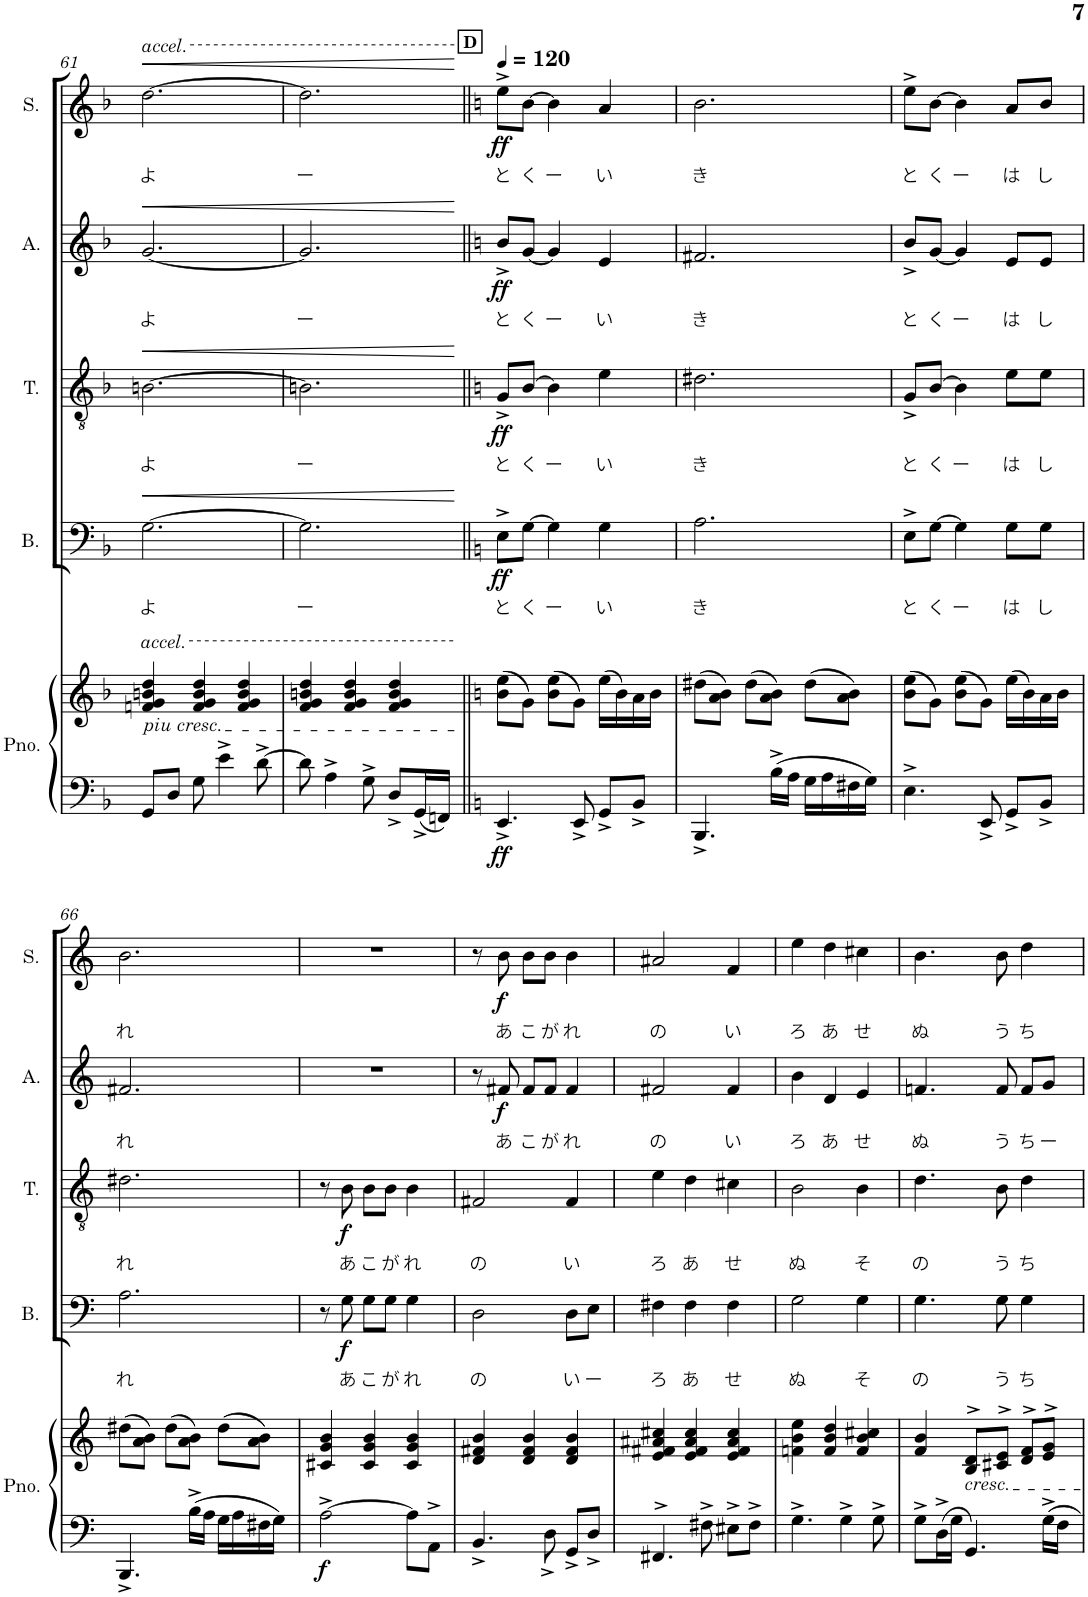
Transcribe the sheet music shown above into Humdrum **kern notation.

**kern	**kern	**dynam	**kern	**text	**dynam	**kern	**text	**dynam	**kern	**text	**dynam	**kern	**text	**dynam
*part5	*part5	*part5	*part4	*part4	*part4	*part3	*part3	*part3	*part2	*part2	*part2	*part1	*part1	*part1
*staff6	*staff5	*staff5/6	*staff4	*staff4	*staff4	*staff3	*staff3	*staff3	*staff2	*staff2	*staff2	*staff1	*staff1	*staff1
*I"Piano	*	*	*I"Bass	*	*	*I"Tenor	*	*	*I"Alto	*	*	*I"Soprano	*	*
*I'Pno.	*	*	*I'B.	*	*	*I'T.	*	*	*I'A.	*	*	*I'S.	*	*
!!LO:PB:g=z
*clefF4	*clefG2	*	*clefF4	*	*	*clefGv2	*	*	*clefG2	*	*	*clefG2	*	*
*	*	*	*Trd12c21	*	*	*Trd8c14	*	*	*Trd1c2	*	*	*Trd1c2	*	*
*k[b-]	*k[b-]	*	*k[b-]	*	*	*k[b-]	*	*	*k[b-]	*	*	*k[b-]	*	*
*M3/4	*M3/4	*	*M3/4	*	*	*M3/4	*	*	*M3/4	*	*	*M3/4	*	*
=61	=61	=61	=61	=61	=61	=61	=61	=61	=61	=61	=61	=61	=61	=61
!	!	!	!	!	!	!	!	!	!	!	!	!LO:TX:a:t=accel.	!	!
!	!LO:TX:a:t=accel.	!	!	!	!	!	!	!	!	!	!	!	!	!
!LO:TX:a:i:t=piu cresc.	!	!	!	!	!	!	!	!	!	!	!	!	!	!
!	!	!	!	!LO:LY:b	!LO:HP:b	!	!LO:LY:b	!LO:HP:b	!	!LO:LY:b	!LO:HP:b	!	!LO:LY:b	!
8GG/L	4fn/ 4g/ 4bn/ 4dd/	.	[2.G\	よ	<	[2.Bn\	よ	<	[2.g/	よ	<	[2.dd\	よ	.
8D/J	.	.	.	.	.	.	.	.	.	.	.	.	.	.
8G\	4f/ 4g/ 4b/ 4dd/	.	.	.	.	.	.	.	.	.	.	.	.	.
4e^\	.	.	.	.	.	.	.	.	.	.	.	.	.	.
.	4f/ 4g/ 4b/ 4dd/	.	.	.	.	.	.	.	.	.	.	.	.	.
[8d^\	.	.	.	.	.	.	.	.	.	.	.	.	.	.
=62	=62	=62	=62	=62	=62	=62	=62	=62	=62	=62	=62	=62	=62	=62
!	!	!	!	!LO:LY:b	!	!	!LO:LY:b	!	!	!LO:LY:b	!	!	!LO:LY:b	!LO:HP:b
8d\]	4f/ 4g/ 4bn/ 4dd/	.	2.G\]	ー	.	2.Bn\]	ー	.	2.g/]	ー	.	2.dd\]	ー	<
4A^\	.	.	.	.	.	.	.	.	.	.	.	.	.	.
.	4f/ 4g/ 4b/ 4dd/	.	.	.	.	.	.	.	.	.	.	.	.	.
8G^\	.	.	.	.	.	.	.	.	.	.	.	.	.	.
8D^/L	4f/ 4g/ 4b/ 4dd/	.	.	.	.	.	.	.	.	.	.	.	.	.
16GG^/L	.	.	.	.	.	.	.	.	.	.	.	.	.	.
16FFn/JJ	.	.	.	.	.	.	.	.	.	.	.	.	.	.
.	.	.	.	.	[	.	.	[	.	.	[	.	.	[
=63||	=63||	=63||	=63||	=63||	=63||	=63||	=63||	=63||	=63||	=63||	=63||	=63||	=63||	=63||
!!LO:REH:place=s1:a:B:cj:fs=9:t=D
*k[]	*k[]	*	*k[]	*	*	*k[]	*	*	*k[]	*	*	*k[]	*	*
*	*	*	*	*	*	*	*	*	*	*	*	*MM120	*	*
!	!	!LO:DY:b=2	!	!LO:LY:b	!LO:DY:b	!	!LO:LY:b	!LO:DY:b	!	!LO:LY:b	!LO:DY:b	!	!LO:LY:b	!LO:DY:b
4.EE^/	(8b\ 8ee\L	ff	8E^\L	と	ff	8G^/L	と	ff	8b^/L	と	ff	8ee^\L	と	ff
!	!	!	!	!LO:LY:b	!	!	!LO:LY:b	!	!	!LO:LY:b	!	!	!LO:LY:b	!
.	8g\J)	.	[8G\J	く	.	[8B/J	く	.	[8g/J	く	.	[8b\J	く	.
!	!	!	!	!LO:LY:b	!	!	!LO:LY:b	!	!	!LO:LY:b	!	!	!LO:LY:b	!
.	(8b\ 8ee\L	.	4G\]	ー	.	4B\]	ー	.	4g/]	ー	.	4b\]	ー	.
8EE^/	8g\J)	.	.	.	.	.	.	.	.	.	.	.	.	.
!	!	!	!	!LO:LY:b	!	!	!LO:LY:b	!	!	!LO:LY:b	!	!	!LO:LY:b	!
8GG^/L	(16ee\LL	.	4G\	い	.	4e\	い	.	4e/	い	.	4a/	い	.
.	16b\)	.	.	.	.	.	.	.	.	.	.	.	.	.
8BB^/J	16a\	.	.	.	.	.	.	.	.	.	.	.	.	.
.	16b\JJ	.	.	.	.	.	.	.	.	.	.	.	.	.
=64	=64	=64	=64	=64	=64	=64	=64	=64	=64	=64	=64	=64	=64	=64
!	!	!	!	!LO:LY:b	!	!	!LO:LY:b	!	!	!LO:LY:b	!	!	!LO:LY:b	!
4.BBB^/	(8dd#X\L	.	2.A\	き	.	2.d#X\	き	.	2.f#X/	き	.	2.b\	き	.
.	8a\ 8b\J)	.	.	.	.	.	.	.	.	.	.	.	.	.
.	(8dd#\L	.	.	.	.	.	.	.	.	.	.	.	.	.
16B^\LL	8a\ 8b\J)	.	.	.	.	.	.	.	.	.	.	.	.	.
16A\JJ	.	.	.	.	.	.	.	.	.	.	.	.	.	.
16G\LL	(8dd#\L	.	.	.	.	.	.	.	.	.	.	.	.	.
16A\	.	.	.	.	.	.	.	.	.	.	.	.	.	.
16F#X\	8a\ 8b\J)	.	.	.	.	.	.	.	.	.	.	.	.	.
16G\JJ	.	.	.	.	.	.	.	.	.	.	.	.	.	.
=65	=65	=65	=65	=65	=65	=65	=65	=65	=65	=65	=65	=65	=65	=65
!	!	!	!	!LO:LY:b	!	!	!LO:LY:b	!	!	!LO:LY:b	!	!	!LO:LY:b	!
4.E^\	(8b\ 8ee\L	.	8E^\L	と	.	8G^/L	と	.	8b^/L	と	.	8ee^\L	と	.
!	!	!	!	!LO:LY:b	!	!	!LO:LY:b	!	!	!LO:LY:b	!	!	!LO:LY:b	!
.	8g\J)	.	[8G\J	く	.	[8B/J	く	.	[8g/J	く	.	[8b\J	く	.
!	!	!	!	!LO:LY:b	!	!	!LO:LY:b	!	!	!LO:LY:b	!	!	!LO:LY:b	!
.	(8b\ 8ee\L	.	4G\]	ー	.	4B\]	ー	.	4g/]	ー	.	4b\]	ー	.
8EE^/	8g\J)	.	.	.	.	.	.	.	.	.	.	.	.	.
!	!	!	!	!LO:LY:b	!	!	!LO:LY:b	!	!	!LO:LY:b	!	!	!LO:LY:b	!
8GG^/L	(16ee\LL	.	8G\L	は	.	8e\L	は	.	8e/L	は	.	8a/L	は	.
.	16b\)	.	.	.	.	.	.	.	.	.	.	.	.	.
!	!	!	!	!LO:LY:b	!	!	!LO:LY:b	!	!	!LO:LY:b	!	!	!LO:LY:b	!
8BB^/J	16a\	.	8G\J	し	.	8e\J	し	.	8e/J	し	.	8b/J	し	.
.	16b\JJ	.	.	.	.	.	.	.	.	.	.	.	.	.
!!LO:LB:g=z
=66	=66	=66	=66	=66	=66	=66	=66	=66	=66	=66	=66	=66	=66	=66
!	!	!	!	!LO:LY:b	!	!	!LO:LY:b	!	!	!LO:LY:b	!	!	!LO:LY:b	!
4.BBB^/	(8dd#X\L	.	2.A\	れ	.	2.d#X\	れ	.	2.f#X/	れ	.	2.b\	れ	.
.	8a\ 8b\J)	.	.	.	.	.	.	.	.	.	.	.	.	.
.	(8dd#\L	.	.	.	.	.	.	.	.	.	.	.	.	.
16B^\LL	8a\ 8b\J)	.	.	.	.	.	.	.	.	.	.	.	.	.
16A\JJ	.	.	.	.	.	.	.	.	.	.	.	.	.	.
16G\LL	(8dd#\L	.	.	.	.	.	.	.	.	.	.	.	.	.
16A\	.	.	.	.	.	.	.	.	.	.	.	.	.	.
16F#X\	8a\ 8b\J)	.	.	.	.	.	.	.	.	.	.	.	.	.
16G\JJ	.	.	.	.	.	.	.	.	.	.	.	.	.	.
=67	=67	=67	=67	=67	=67	=67	=67	=67	=67	=67	=67	=67	=67	=67
!	!	!LO:DY:b=2	!	!	!	!	!	!	!	!	!	!	!	!
[2A^\	4c#X/ 4g/ 4b/	f	8r	.	.	8r	.	.	2.r	.	.	2.r	.	.
!	!	!	!	!LO:LY:b	!LO:DY:b	!	!LO:LY:b	!LO:DY:b	!	!	!	!	!	!
.	.	.	8G\	あ	f	8B\	あ	f	.	.	.	.	.	.
!	!	!	!	!LO:LY:b	!	!	!LO:LY:b	!	!	!	!	!	!	!
.	4c#/ 4g/ 4b/	.	8G\L	こ	.	8B\L	こ	.	.	.	.	.	.	.
!	!	!	!	!LO:LY:b	!	!	!LO:LY:b	!	!	!	!	!	!	!
.	.	.	8G\J	が	.	8B\J	が	.	.	.	.	.	.	.
!	!	!	!	!LO:LY:b	!	!	!LO:LY:b	!	!	!	!	!	!	!
8A\L]	4c#/ 4g/ 4b/	.	4G\	れ	.	4B\	れ	.	.	.	.	.	.	.
8AA^\J	.	.	.	.	.	.	.	.	.	.	.	.	.	.
=68	=68	=68	=68	=68	=68	=68	=68	=68	=68	=68	=68	=68	=68	=68
!	!	!	!	!LO:LY:b	!	!	!LO:LY:b	!	!	!	!	!	!	!
4.BB^/	4d/ 4f#X/ 4b/	.	2D\	の	.	2F#X/	の	.	8r	.	.	8r	.	.
!	!	!	!	!	!	!	!	!	!	!LO:LY:b	!LO:DY:b	!	!LO:LY:b	!LO:DY:b
.	.	.	.	.	.	.	.	.	8f#X/	あ	f	8b\	あ	f
!	!	!	!	!	!	!	!	!	!	!LO:LY:b	!	!	!LO:LY:b	!
.	4d/ 4f#/ 4b/	.	.	.	.	.	.	.	8f#/L	こ	.	8b\L	こ	.
!	!	!	!	!	!	!	!	!	!	!LO:LY:b	!	!	!LO:LY:b	!
8D^<\	.	.	.	.	.	.	.	.	8f#/J	が	.	8b\J	が	.
!	!	!	!	!LO:LY:b	!	!	!LO:LY:b	!	!	!LO:LY:b	!	!	!LO:LY:b	!
8GG^/L	4d/ 4f#/ 4b/	.	8D\L	い	.	4F#/	い	.	4f#/	れ	.	4b\	れ	.
!	!	!	!	!LO:LY:b	!	!	!	!	!	!	!	!	!	!
8D^/J	.	.	8E\J	ー	.	.	.	.	.	.	.	.	.	.
=69	=69	=69	=69	=69	=69	=69	=69	=69	=69	=69	=69	=69	=69	=69
!	!	!	!	!LO:LY:b	!	!	!LO:LY:b	!	!	!LO:LY:b	!	!	!LO:LY:b	!
4.FF#X^>/	4e/ 4f#X/ 4a#X/ 4cc#X/	.	4F#X\	ろ	.	4e\	ろ	.	2f#X/	の	.	2a#X/	の	.
!	!	!	!	!LO:LY:b	!	!	!LO:LY:b	!	!	!	!	!	!	!
.	4e/ 4f#/ 4a#/ 4cc#/	.	4F#\	あ	.	4d\	あ	.	.	.	.	.	.	.
8F#X^\	.	.	.	.	.	.	.	.	.	.	.	.	.	.
!	!	!	!	!LO:LY:b	!	!	!LO:LY:b	!	!	!LO:LY:b	!	!	!LO:LY:b	!
8E#X^\L	4e/ 4f#/ 4a#/ 4cc#/	.	4F#\	せ	.	4c#X\	せ	.	4f#/	い	.	4f/	い	.
8F#^\J	.	.	.	.	.	.	.	.	.	.	.	.	.	.
=70	=70	=70	=70	=70	=70	=70	=70	=70	=70	=70	=70	=70	=70	=70
!	!	!	!	!LO:LY:b	!	!	!LO:LY:b	!	!	!LO:LY:b	!	!	!LO:LY:b	!
4.G^\	4fn\ 4b\ 4ee\	.	2G\	ぬ	.	2B\	ぬ	.	4b\	ろ	.	4ee\	ろ	.
!	!	!	!	!	!	!	!	!	!	!LO:LY:b	!	!	!LO:LY:b	!
.	4f/ 4b/ 4dd/	.	.	.	.	.	.	.	4d/	あ	.	4dd\	あ	.
4G^\	.	.	.	.	.	.	.	.	.	.	.	.	.	.
!	!	!	!	!LO:LY:b	!	!	!LO:LY:b	!	!	!LO:LY:b	!	!	!LO:LY:b	!
.	4f/ 4b/ 4cc#X/	.	4G\	そ	.	4B\	そ	.	4e/	せ	.	4cc#X\	せ	.
8G^\	.	.	.	.	.	.	.	.	.	.	.	.	.	.
=71	=71	=71	=71	=71	=71	=71	=71	=71	=71	=71	=71	=71	=71	=71
!	!	!	!	!LO:LY:b	!	!	!LO:LY:b	!	!	!LO:LY:b	!	!	!LO:LY:b	!
8G^\L	4f/ 4b/	.	4.G\	の	.	4.d\	の	.	4.fn/	ぬ	.	4.b\	ぬ	.
16D^\L	.	.	.	.	.	.	.	.	.	.	.	.	.	.
16G\JJ	.	.	.	.	.	.	.	.	.	.	.	.	.	.
!	!LO:TX:b:i:t=cresc.	!	!	!	!	!	!	!	!	!	!	!	!	!
4.GG/	8B/^> 8d/^>L	.	.	.	.	.	.	.	.	.	.	.	.	.
!	!	!	!	!LO:LY:b	!	!	!LO:LY:b	!	!	!LO:LY:b	!	!	!LO:LY:b	!
.	8c#X/^> 8e/^>J	.	8G\	う	.	8B\	う	.	8f/	う	.	8b\	う	.
!	!	!	!	!LO:LY:b	!	!	!LO:LY:b	!	!	!LO:LY:b	!	!	!LO:LY:b	!
.	8d/^> 8f/^>L	.	4G\	ち	.	4d\	ち	.	8f/L	ち	.	4dd\	ち	.
!	!	!	!	!	!	!	!	!	!	!LO:LY:b	!	!	!	!
16G^\LL	8e/^> 8g/^>J	.	.	.	.	.	.	.	8g/J	ー	.	.	.	.
16F\JJ	.	.	.	.	.	.	.	.	.	.	.	.	.	.
=	=	=	=	=	=	=	=	=	=	=	=	=	=	=
*-	*-	*-	*-	*-	*-	*-	*-	*-	*-	*-	*-	*-	*-	*-
